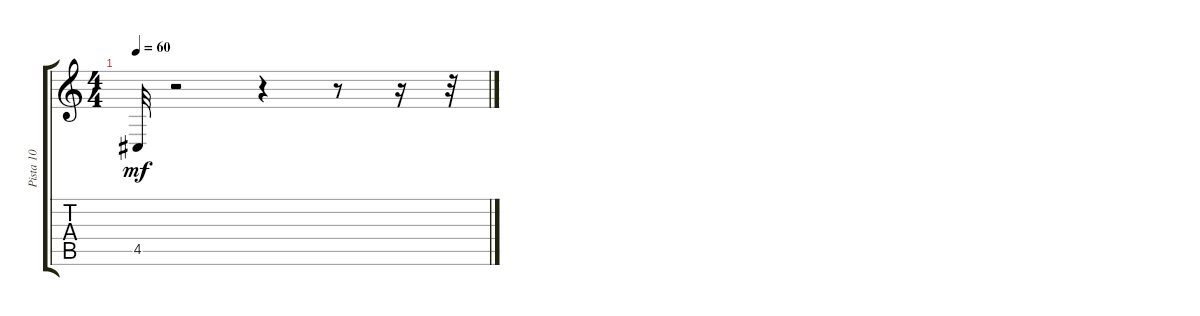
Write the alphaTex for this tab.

\track ("Pista 10" "Pista 10") {instrument acousticgrandpiano}
\staff {score tabs}
\tuning (E4 B3 G3 D3 A2 E2) {hide}
\ts (4 4)
\tempo 60
\clef g2
\ks c
4.5.32{dy mf} r.2 r.4 r.8 r.16 r.32
